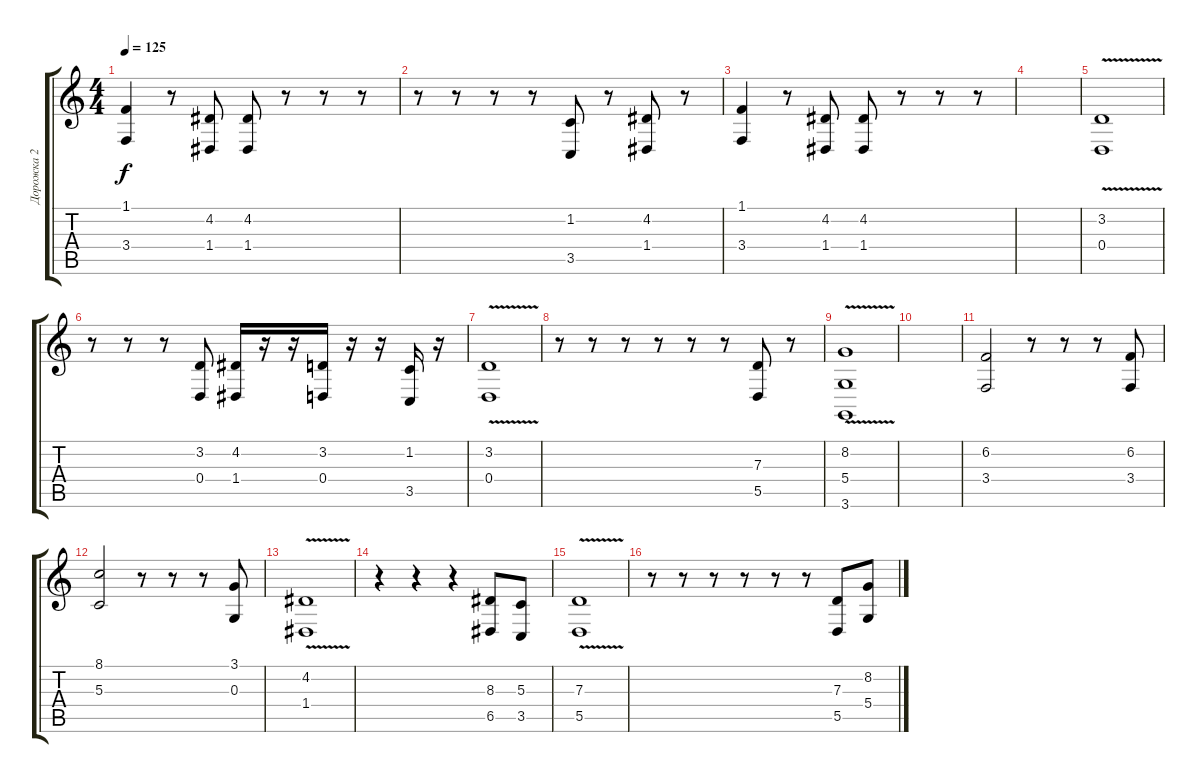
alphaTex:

\track ("Дорожка 2" "Дорожка 2") {instrument drawbarorgan}
\staff {score tabs}
\tuning (E4 B3 G3 D3 A2 E2) {hide}
\ts (4 4)
\tempo 125
\clef g2
\ks c
(1.1 3.4).4{dy f} r.8 (4.2 1.4).8 (4.2 1.4).8 r.8 r.8 r.8 |
r.8 r.8 r.8 r.8 (1.2 3.5).8 r.8 (4.2 1.4).8 r.8 |
(1.1 3.4).4 r.8 (4.2 1.4).8 (4.2 1.4).8 r.8 r.8 r.8 |
|
(3.2 0.4{v}).1 |
r.8 r.8 r.8 (3.2 0.4).8 (4.2 1.4).16 r.16 r.16 (3.2 0.4).16 r.16 r.16 (1.2 3.5).16 r.16 |
(3.2 0.4{v}).1 |
r.8 r.8 r.8 r.8 r.8 r.8 (7.3 5.5).8 r.8 |
(8.2 5.4 3.6{v}).1 |
|
(6.2 3.4).2 r.8 r.8 r.8 (6.2 3.4).8 |
(8.1 5.3).2 r.8 r.8 r.8 (3.1 0.3).8 |
(4.2 1.4{v}).1 |
r.4 r.4 r.4 (8.3 6.5).8 (5.3 3.5).8 |
(7.3 5.5{v}).1 |
r.8 r.8 r.8 r.8 r.8 r.8 (7.3 5.5).8 (8.2 5.4).8
